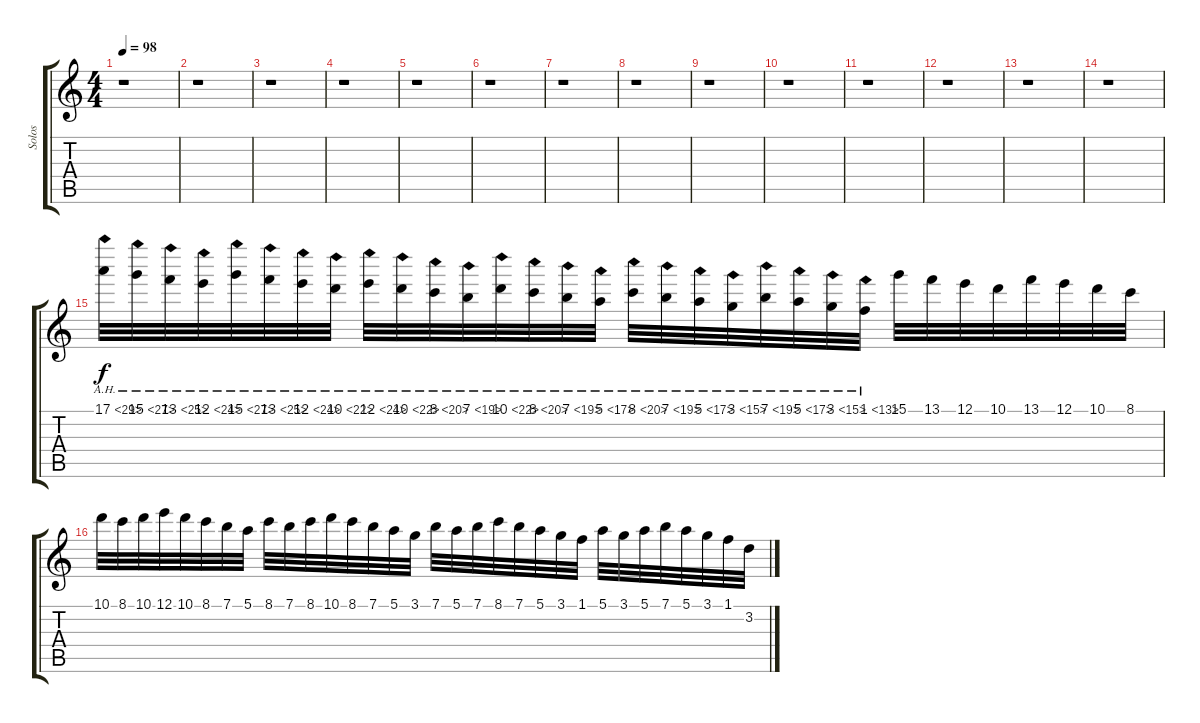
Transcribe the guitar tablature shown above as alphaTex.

\track ("Solos" "Solos") {instrument distortionguitar}
\staff {score tabs}
\tuning (E4 B3 G3 D3 A2 E2) {hide}
\ts (4 4)
\tempo 98
\clef g2
\ks c
r.1{dy f} |
r.1 |
r.1 |
r.1 |
r.1 |
r.1 |
r.1 |
r.1 |
r.1 |
r.1 |
r.1 |
r.1 |
r.1 |
r.1 |
17.1{ah 12}.32{volume 12 balance 8 instrument lead2sawtooth} 15.1{ah 12}.32 13.1{ah 12}.32 12.1{ah 12}.32 15.1{ah 12}.32 13.1{ah 12}.32 12.1{ah 12}.32 10.1{ah 12}.32 12.1{ah 12}.32 10.1{ah 12}.32 8.1{ah 12}.32 7.1{ah 12}.32 10.1{ah 12}.32 8.1{ah 12}.32 7.1{ah 12}.32 5.1{ah 12}.32 8.1{ah 12}.32 7.1{ah 12}.32 5.1{ah 12}.32 3.1{ah 12}.32 7.1{ah 12}.32 5.1{ah 12}.32 3.1{ah 12}.32 1.1{ah 12}.32 15.1.32 13.1.32 12.1.32 10.1.32 13.1.32 12.1.32 10.1.32 8.1.32 |
10.1.32 8.1.32 10.1.32 12.1.32 10.1.32 8.1.32 7.1.32 5.1.32 8.1.32 7.1.32 8.1.32 10.1.32 8.1.32 7.1.32 5.1.32 3.1.32 7.1.32 5.1.32 7.1.32 8.1.32 7.1.32 5.1.32 3.1.32 1.1.32 5.1.32 3.1.32 5.1.32 7.1.32 5.1.32 3.1.32 1.1.32 3.2.32
